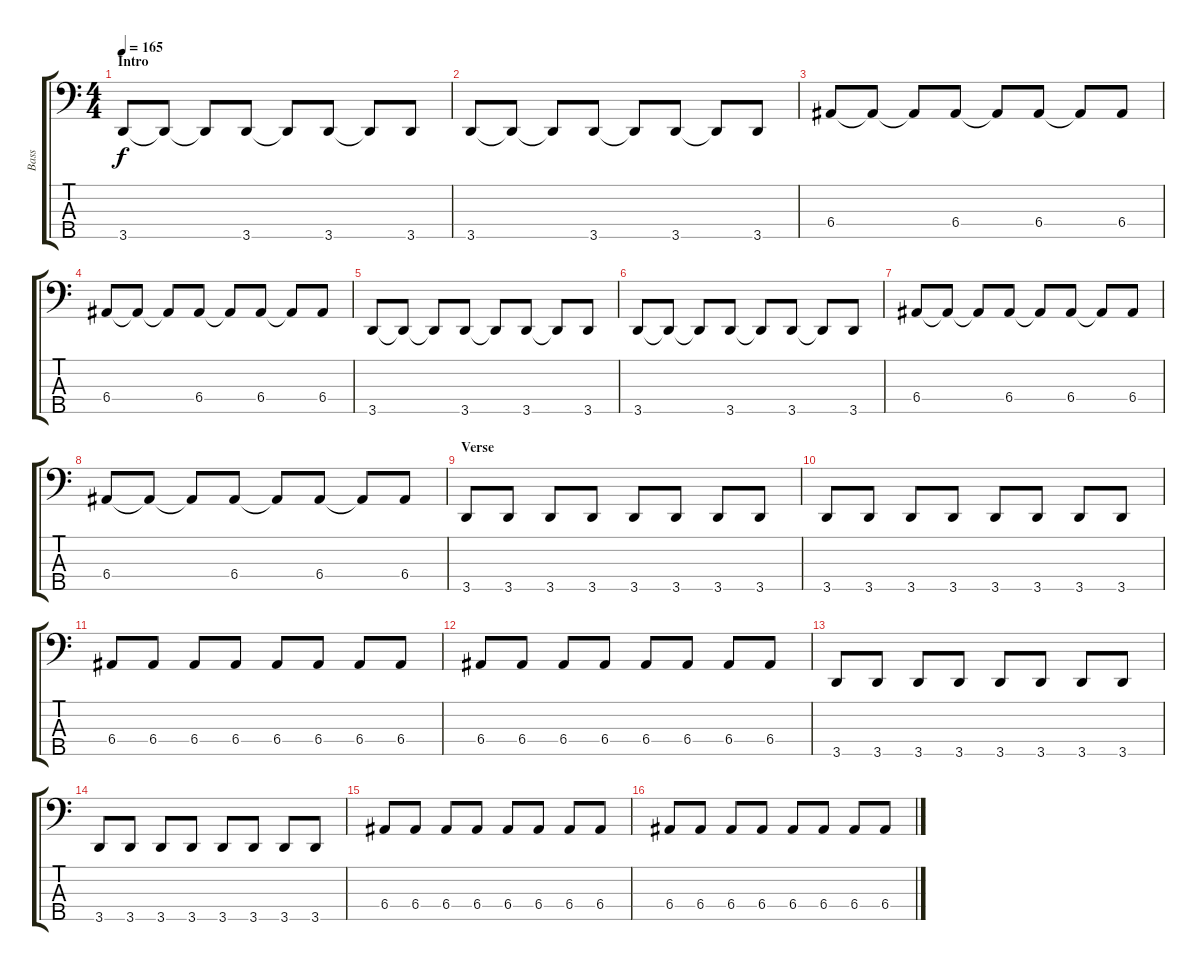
\track ("Bass" "Bass") {instrument electricbasspick}
\staff {score tabs}
\tuning (G2 D2 A1 E1 B0) {hide}
\ts (4 4)
\section ("" "Intro")
\tempo 165
\clef f4
\ks c
3.5.8{dy f instrument electricbasspick} 3.5{t}.8 3.5{t}.8 3.5.8 3.5{t}.8 3.5.8 3.5{t}.8 3.5.8 |
3.5.8 3.5{t}.8 3.5{t}.8 3.5.8 3.5{t}.8 3.5.8 3.5{t}.8 3.5.8 |
6.4.8 6.4{t}.8 6.4{t}.8 6.4.8 6.4{t}.8 6.4.8 6.4{t}.8 6.4.8 |
6.4.8 6.4{t}.8 6.4{t}.8 6.4.8 6.4{t}.8 6.4.8 6.4{t}.8 6.4.8 |
3.5.8 3.5{t}.8 3.5{t}.8 3.5.8 3.5{t}.8 3.5.8 3.5{t}.8 3.5.8 |
3.5.8 3.5{t}.8 3.5{t}.8 3.5.8 3.5{t}.8 3.5.8 3.5{t}.8 3.5.8 |
6.4.8 6.4{t}.8 6.4{t}.8 6.4.8 6.4{t}.8 6.4.8 6.4{t}.8 6.4.8 |
6.4.8 6.4{t}.8 6.4{t}.8 6.4.8 6.4{t}.8 6.4.8 6.4{t}.8 6.4.8 |
\section ("" "Verse")
3.5.8 3.5.8 3.5.8 3.5.8 3.5.8 3.5.8 3.5.8 3.5.8 |
3.5.8 3.5.8 3.5.8 3.5.8 3.5.8 3.5.8 3.5.8 3.5.8 |
6.4.8 6.4.8 6.4.8 6.4.8 6.4.8 6.4.8 6.4.8 6.4.8 |
6.4.8 6.4.8 6.4.8 6.4.8 6.4.8 6.4.8 6.4.8 6.4.8 |
3.5.8 3.5.8 3.5.8 3.5.8 3.5.8 3.5.8 3.5.8 3.5.8 |
3.5.8 3.5.8 3.5.8 3.5.8 3.5.8 3.5.8 3.5.8 3.5.8 |
6.4.8 6.4.8 6.4.8 6.4.8 6.4.8 6.4.8 6.4.8 6.4.8 |
6.4.8 6.4.8 6.4.8 6.4.8 6.4.8 6.4.8 6.4.8 6.4.8
